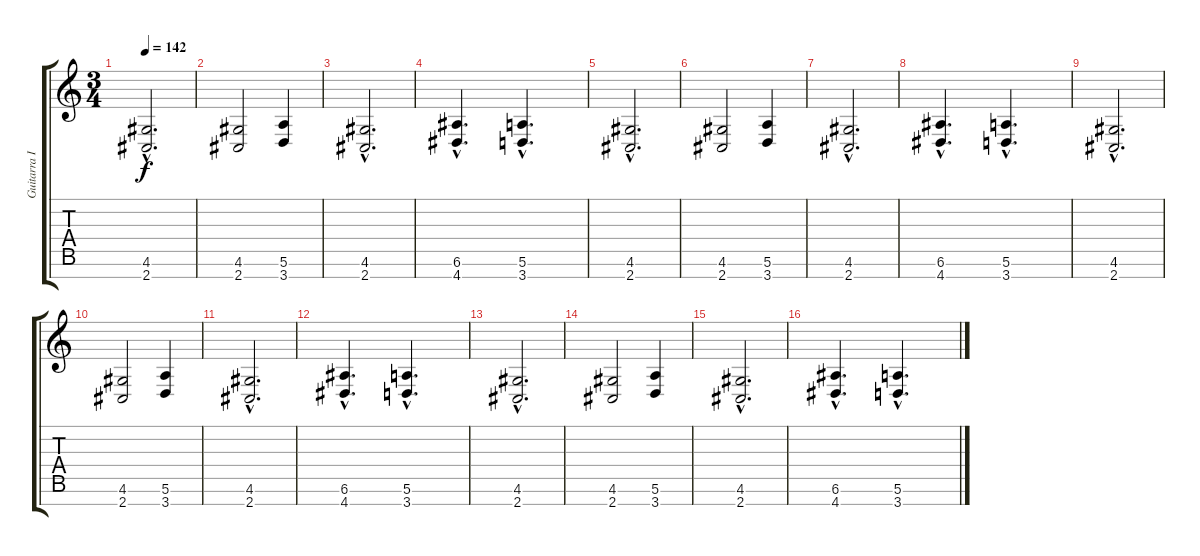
\track ("Guitarra III" "Guitarra I") {instrument distortionguitar}
\staff {score tabs}
\tuning (E4 B3 G3 D3 A2 E2 B1) {hide}
\ts (3 4)
\tempo 142
\clef g2
\ks c
(4.6{hac} 2.7{hac}).2{d dy f} |
(4.6 2.7).2 (5.6 3.7).4 |
(4.6{hac} 2.7{hac}).2{d} |
(6.6{hac} 4.7{hac}).4{d} (5.6{hac} 3.7{hac}).4{d} |
(4.6{hac} 2.7{hac}).2{d} |
(4.6 2.7).2 (5.6 3.7).4 |
(4.6{hac} 2.7{hac}).2{d} |
(6.6{hac} 4.7{hac}).4{d} (5.6{hac} 3.7{hac}).4{d} |
(4.6{hac} 2.7{hac}).2{d} |
(4.6 2.7).2 (5.6 3.7).4 |
(4.6{hac} 2.7{hac}).2{d} |
(6.6{hac} 4.7{hac}).4{d} (5.6{hac} 3.7{hac}).4{d} |
(4.6{hac} 2.7{hac}).2{d} |
(4.6 2.7).2 (5.6 3.7).4 |
(4.6{hac} 2.7{hac}).2{d} |
(6.6{hac} 4.7{hac}).4{d} (5.6{hac} 3.7{hac}).4{d}
